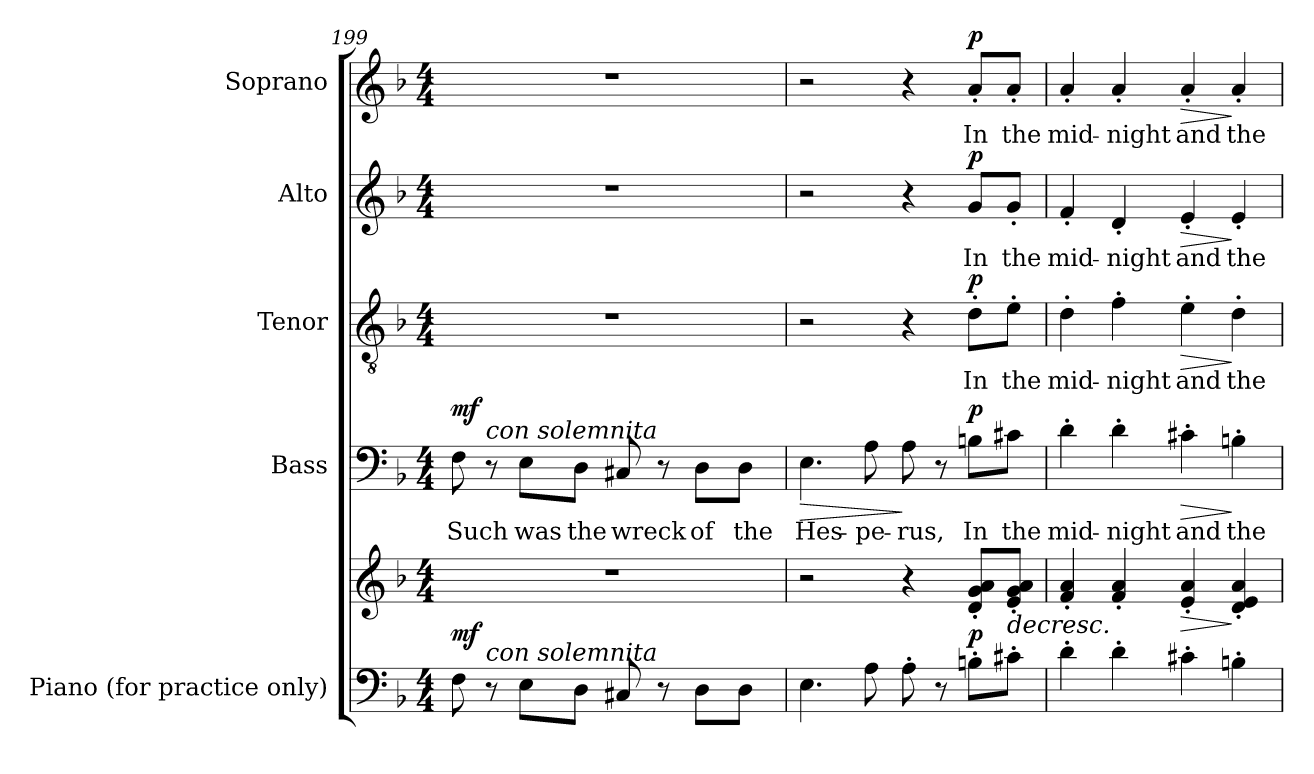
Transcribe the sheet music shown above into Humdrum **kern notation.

**kern	**kern	**dynam	**kern	**text	**dynam	**kern	**text	**dynam	**kern	**text	**dynam	**kern	**text	**dynam
*part5	*part5	*part5	*part4	*part4	*part4	*part3	*part3	*part3	*part2	*part2	*part2	*part1	*part1	*part1
*staff6	*staff5	*staff5/6	*staff4	*staff4	*staff4	*staff3	*staff3	*staff3	*staff2	*staff2	*staff2	*staff1	*staff1	*staff1
*I"Piano (for  practice only)	*	*	*I"Bass	*	*	*I"Tenor	*	*	*I"Alto	*	*	*I"Soprano	*	*
*I'Pno.	*	*	*I'B.	*	*	*I'T.	*	*	*I'A.	*	*	*I'S.	*	*
*clefF4	*clefG2	*	*clefF4	*	*	*clefGv2	*	*	*clefG2	*	*	*clefG2	*	*
*	*	*	*	*	*	*ITrd7c12	*	*	*	*	*	*	*	*
*k[b-]	*k[b-]	*	*k[b-]	*	*	*k[b-]	*	*	*k[b-]	*	*	*k[b-]	*	*
*F:	*F:	*	*F:	*	*	*F:	*	*	*F:	*	*	*F:	*	*
*M4/4	*M4/4	*	*M4/4	*	*	*M4/4	*	*	*M4/4	*	*	*M4/4	*	*
*MM50	*MM50	*	*MM50	*	*	*MM50	*	*	*MM50	*	*	*MM50	*	*
=199	=199	=199	=199	=199	=199	=199	=199	=199	=199	=199	=199	=199	=199	=199
!	!	!	!	!	!	!	!	!	!	!	!	!LO:TX:a:B:t=Largo	!	!
!	!LO:TX:a:B:t=Largo	!	!	!	!	!	!	!	!	!	!	!	!	!
!	!	!	!	!LO:LY:b:color=#000000	!	!	!	!	!	!	!	!	!	!
*	*^	*	*	*	*	*	*	*	*	*	*	*^	*	*
8Fi\	1r	4ryy	mf	8Fi\	Such	mf	1r	.	.	1r	.	.	1r	4ryy	.	.
!	!	!	!	!LO:TX:a:i:t=con solemnita	!	!	!	!	!	!	!	!	!	!	!	!
!LO:TX:a:i:t=con solemnita	!	!	!	!	!	!	!	!	!	!	!	!	!	!	!	!
8r	.	.	.	8r	.	.	.	.	.	.	.	.	.	.	.	.
!	!	!	!	!	!LO:LY:b:color=#000000	!	!	!	!	!	!	!	!	!	!	!
8Ei\L	.	32ryy	.	8Ei\L	was	.	.	.	.	.	.	.	.	32ryy	.	.
.	.	64ryy	.	.	.	.	.	.	.	.	.	.	.	64ryy	.	.
.	.	128ryy	.	.	.	.	.	.	.	.	.	.	.	128ryy	.	.
.	.	512.ryy	.	.	.	.	.	.	.	.	.	.	.	512.ryy	.	.
*	*MM52	*	*	*	*	*	*	*	*	*	*	*	*MM52	*	*	*
.	.	2ryy	.	.	.	.	.	.	.	.	.	.	.	2ryy	.	.
!	!	!	!	!	!LO:LY:b:color=#000000	!	!	!	!	!	!	!	!	!	!	!
8Di\J	.	.	.	8Di\J	the	.	.	.	.	.	.	.	.	.	.	.
!	!	!	!	!	!LO:LY:b:color=#000000	!	!	!	!	!	!	!	!	!	!	!
8C#Xi/	.	.	.	8C#Xi/	wreck	.	.	.	.	.	.	.	.	.	.	.
8r	.	.	.	8r	.	.	.	.	.	.	.	.	.	.	.	.
!	!	!	!	!	!LO:LY:b:color=#000000	!	!	!	!	!	!	!	!	!	!	!
8Di\L	.	.	.	8Di\L	of	.	.	.	.	.	.	.	.	.	.	.
.	.	8ryy	.	.	.	.	.	.	.	.	.	.	.	8ryy	.	.
!	!	!	!	!	!LO:LY:b:color=#000000	!	!	!	!	!	!	!	!	!	!	!
8Di\J	.	.	.	8Di\J	the	.	.	.	.	.	.	.	.	.	.	.
.	.	16ryy	.	.	.	.	.	.	.	.	.	.	.	16ryy	.	.
.	.	256ryy	.	.	.	.	.	.	.	.	.	.	.	256ryy	.	.
.	.	1024ryy	.	.	.	.	.	.	.	.	.	.	.	1024ryy	.	.
*	*v	*v	*	*	*	*	*	*	*	*	*	*	*v	*v	*	*
=200	=200	=200	=200	=200	=200	=200	=200	=200	=200	=200	=200	=200	=200	=200
*	*^	*	*	*	*	*	*	*	*	*	*	*^	*	*
!	!	!	!	!	!LO:LY:b:color=#000000	!LO:HP:b	!	!	!	!	!	!	!	!	!	!
*	*v	*v	*	*	*	*	*	*	*	*	*	*	*v	*v	*	*
4.Ei\	2r	.	4.Ei\	Hes-	>	2r	.	.	2r	.	.	2r	.	.
!	!	!	!	!LO:LY:b:color=#000000	!	!	!	!	!	!	!	!	!	!
8Ai\	.	]	8Ai\	-pe-	.	.	.	.	.	.	.	.	.	.
!	!	!	!	!LO:LY:b:color=#000000	!	!	!	!	!	!	!	!	!	!
8A'i\	4r	.	8Ai\	-rus,	]	4r	.	.	4r	.	.	4r	.	.
8r	.	.	8r	.	.	.	.	.	.	.	.	.	.	.
!	!	!	!	!LO:LY:b:color=#000000	!	!	!	!	!	!	!	!	!	!
!	!	!	!	!	!	!	!LO:LY:b:color=#000000	!	!	!	!	!	!	!
!	!	!	!	!	!	!	!	!	!	!LO:LY:b:color=#000000	!	!	!	!
!	!	!	!	!	!	!	!	!	!	!	!	!	!LO:LY:b:color=#000000	!
8Bn'i\L	8di/' 8gi' 8ai'L	p	8Bni\L	In	p	8D'i\L	In	p	8gi/L	In	p	8a'i/L	In	p
!	!	!LO:HP:b	!	!	!	!	!	!	!	!	!	!	!	!
!	!	!	!	!LO:LY:b:color=#000000	!	!	!	!	!	!	!	!	!	!
!	!	!	!	!	!	!	!LO:LY:b:color=#000000	!	!	!	!	!	!	!
!	!	!	!	!	!	!	!	!	!	!LO:LY:b:color=#000000	!	!	!	!
!	!	!	!	!	!	!	!	!	!	!	!	!	!LO:LY:b:color=#000000	!
8c#X'i\J	8ei/' 8gi' 8ai'J	>	8c#Xi\J	the	.	8E'i\J	the	.	8g'i/J	the	.	8a'i/J	the	.
!!LO:PB:g=z
=201	=201	=201	=201	=201	=201	=201	=201	=201	=201	=201	=201	=201	=201	=201
!	!	!	!	!LO:LY:b:color=#000000	!	!	!	!	!	!	!	!	!	!
!	!	!	!	!	!	!	!LO:LY:b:color=#000000	!	!	!	!	!	!	!
!	!	!	!	!	!	!	!	!	!	!LO:LY:b:color=#000000	!	!	!	!
!	!	!	!	!	!	!	!	!	!	!	!	!	!LO:LY:b:color=#000000	!
4d'i\	4fi/' 4ai'	.	4d'i\	mid-	.	4D'i\	mid-	.	4f'i/	mid-	.	4a'i/	mid-	.
!	!	!	!	!LO:LY:b:color=#000000	!	!	!	!	!	!	!	!	!	!
!	!	!	!	!	!	!	!LO:LY:b:color=#000000	!	!	!	!	!	!	!
!	!	!	!	!	!	!	!	!	!	!LO:LY:b:color=#000000	!	!	!	!
!	!	!	!	!	!	!	!	!	!	!	!	!	!LO:LY:b:color=#000000	!
4d'i\	4fi/' 4ai'	.	4d'i\	-night	.	4F'i\	-night	.	4d'i/	-night	.	4a'i/	-night	.
!	!	!LO:HP:b	!	!	!	!	!	!	!	!	!	!	!	!
!	!	!	!	!LO:LY:b:color=#000000	!LO:HP:b	!	!	!	!	!	!	!	!	!
!	!	!	!	!	!	!	!LO:LY:b:color=#000000	!LO:HP:b	!	!	!	!	!	!
!	!	!	!	!	!	!	!	!	!	!LO:LY:b:color=#000000	!LO:HP:b	!	!	!
!	!	!	!	!	!	!	!	!	!	!	!	!	!LO:LY:b:color=#000000	!LO:HP:b
4c#X'i\	4ei/' 4ai'	>	4c#X'i\	and	>	4E'i\	and	>	4e'i/	and	>	4a'i/	and	>
!	!	!	!	!LO:LY:b:color=#000000	!	!	!	!	!	!	!	!	!	!
!	!	!	!	!	!	!	!LO:LY:b:color=#000000	!	!	!	!	!	!	!
!	!	!	!	!	!	!	!	!	!	!LO:LY:b:color=#000000	!	!	!	!
!	!	!	!	!	!	!	!	!	!	!	!	!	!LO:LY:b:color=#000000	!
4Bn'i\	4di/' 4ei' 4ai'	]	4Bn'i\	the	]	4D'i\	the	]	4e'i/	the	]	4a'i/	the	]
=	=	=	=	=	=	=	=	=	=	=	=	=	=	=
*-	*-	*-	*-	*-	*-	*-	*-	*-	*-	*-	*-	*-	*-	*-
